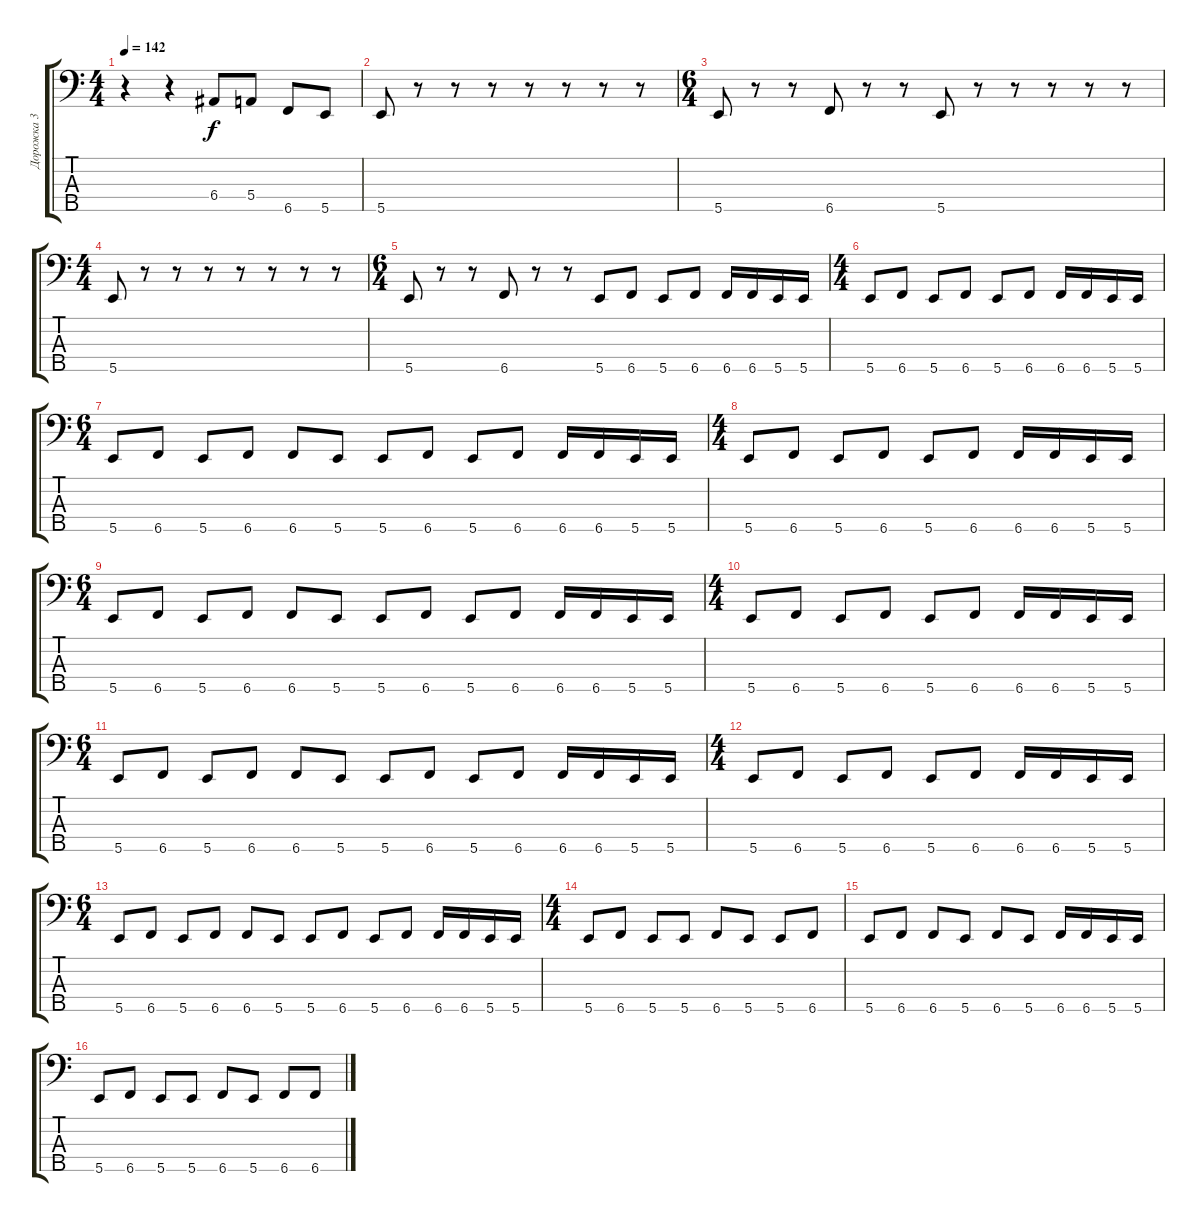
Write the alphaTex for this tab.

\track ("Дорожка 3" "Дорожка 3") {instrument electricbasspick}
\staff {score tabs}
\tuning (G2 D2 A1 E1 B0) {hide}
\ts (4 4)
\tempo 142
\clef f4
\ks c
r.4{dy f instrument electricbasspick} r.4 6.4.8 5.4.8 6.5.8 5.5.8 |
5.5.8 r.8 r.8 r.8 r.8 r.8 r.8 r.8 |
\ts (6 4)
5.5.8 r.8 r.8 6.5.8 r.8 r.8 5.5.8 r.8 r.8 r.8 r.8 r.8 |
\ts (4 4)
5.5.8 r.8 r.8 r.8 r.8 r.8 r.8 r.8 |
\ts (6 4)
5.5.8 r.8 r.8 6.5.8 r.8 r.8 5.5.8 6.5.8 5.5.8 6.5.8 6.5.16 6.5.16 5.5.16 5.5.16 |
\ts (4 4)
5.5.8 6.5.8 5.5.8 6.5.8 5.5.8 6.5.8 6.5.16 6.5.16 5.5.16 5.5.16 |
\ts (6 4)
5.5.8 6.5.8 5.5.8 6.5.8 6.5.8 5.5.8 5.5.8 6.5.8 5.5.8 6.5.8 6.5.16 6.5.16 5.5.16 5.5.16 |
\ts (4 4)
5.5.8 6.5.8 5.5.8 6.5.8 5.5.8 6.5.8 6.5.16 6.5.16 5.5.16 5.5.16 |
\ts (6 4)
5.5.8 6.5.8 5.5.8 6.5.8 6.5.8 5.5.8 5.5.8 6.5.8 5.5.8 6.5.8 6.5.16 6.5.16 5.5.16 5.5.16 |
\ts (4 4)
5.5.8 6.5.8 5.5.8 6.5.8 5.5.8 6.5.8 6.5.16 6.5.16 5.5.16 5.5.16 |
\ts (6 4)
5.5.8 6.5.8 5.5.8 6.5.8 6.5.8 5.5.8 5.5.8 6.5.8 5.5.8 6.5.8 6.5.16 6.5.16 5.5.16 5.5.16 |
\ts (4 4)
5.5.8 6.5.8 5.5.8 6.5.8 5.5.8 6.5.8 6.5.16 6.5.16 5.5.16 5.5.16 |
\ts (6 4)
5.5.8 6.5.8 5.5.8 6.5.8 6.5.8 5.5.8 5.5.8 6.5.8 5.5.8 6.5.8 6.5.16 6.5.16 5.5.16 5.5.16 |
\ts (4 4)
5.5.8 6.5.8 5.5.8 5.5.8 6.5.8 5.5.8 5.5.8 6.5.8 |
5.5.8 6.5.8 6.5.8 5.5.8 6.5.8 5.5.8 6.5.16 6.5.16 5.5.16 5.5.16 |
5.5.8 6.5.8 5.5.8 5.5.8 6.5.8 5.5.8 6.5.8 6.5.8
